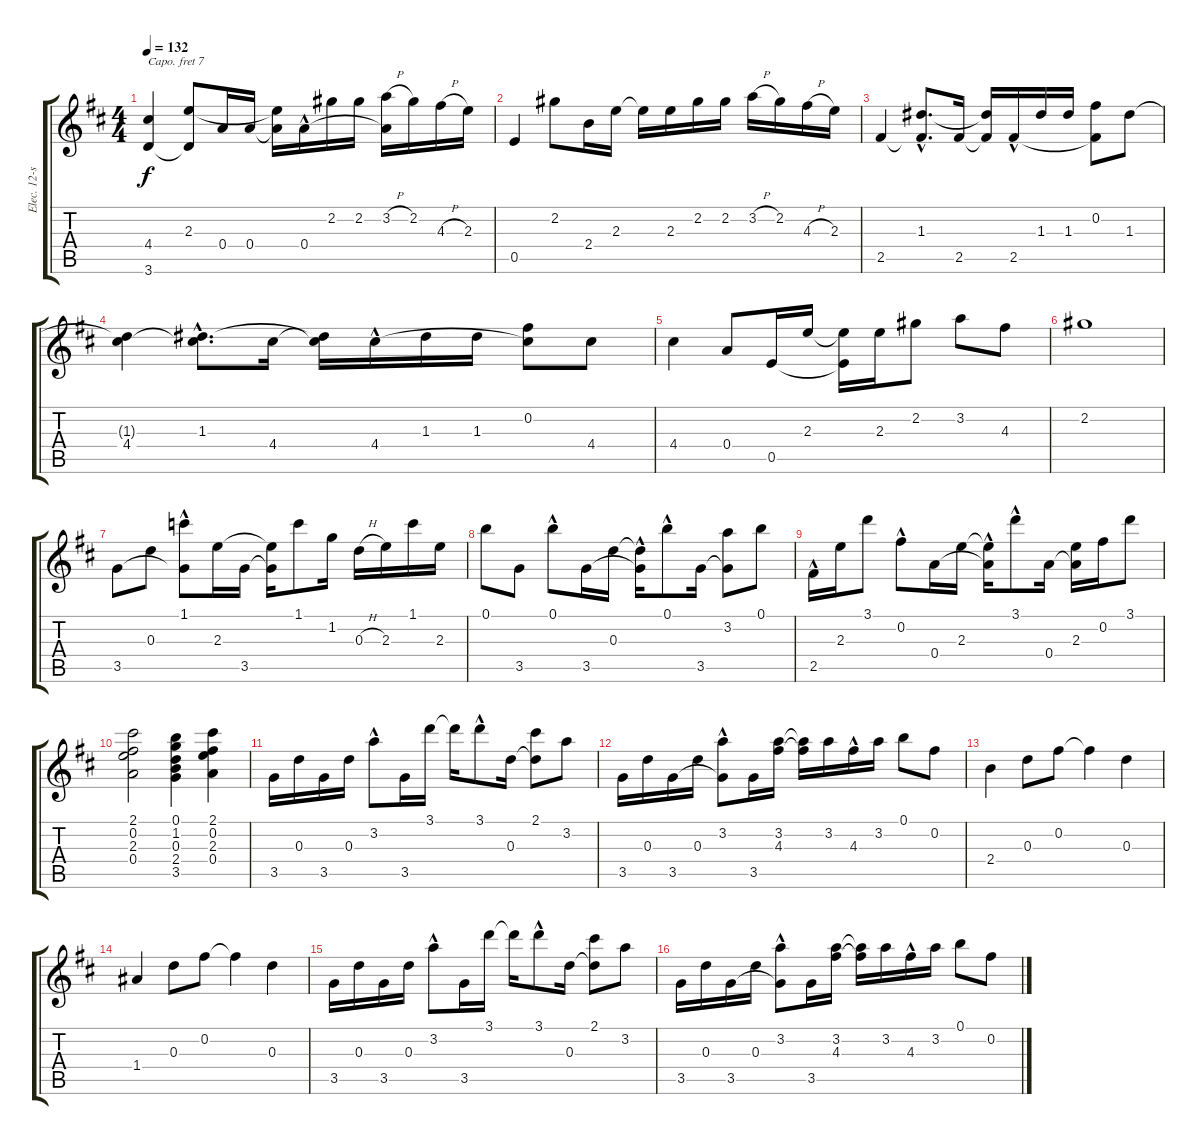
\track ("Elec. 12-str. Gtr. (Capo 7)" "Elec. 12-s") {instrument electricguitarjazz}
\staff {score tabs}
\capo 7
\tuning (E4 B3 G3 D3 A2 E2) {hide}
\ts (4 4)
\tempo 132
\clef g2
\ks d
(4.4{t} 3.6).4{dy f} (2.3 3.6{t}).8 0.4.16 0.4.16 (2.3{t} 0.4{t}).16 0.4{hac}.16 2.2.16 2.2.16 (3.2{h} 0.4{t}).16 2.2.16 4.3{h}.16 2.3.16 |
0.5.4 2.2.8 2.4.16 2.3.16 2.3{t}.16 2.3.16 2.2.16 2.2.16 3.2{h}.16 2.2.16 4.3{h}.16 2.3.16 |
2.5.4 (1.3 2.5{hac t}).8{d} 2.5.16 (1.3{t} 2.5{t}).16 2.5{hac}.16 1.3.16 1.3.16 (0.2 2.5{t}).8 1.3.8 |
(1.3{t} 4.4).4 (1.3{hac} 4.4{hac t}).8{d} 4.4.16 (1.3{t} 4.4{t}).16 4.4{hac}.16 1.3.16 1.3.16 (0.2 4.4{t}).8 4.4.8 |
4.4.4 0.4.8 0.5.16 2.3.16 (2.3{t} 0.5{t}).16 2.3.16 2.2.8 3.2.8 4.3.8 |
2.2.1 |
3.5.8 0.3.8 (1.1 3.5{hac t}).8 2.3.16 3.5.16 (2.3{t} 3.5{t}).16 1.1.8 1.2.16 0.3{h}.16 2.3.16 1.1.16 2.3.16 |
0.1.8 3.5.8 0.1{hac}.8 3.5.16 0.3.16 (0.3{t} 3.5{hac t}).16 0.1{hac}.8 3.5.16 (3.2 3.5{t}).8 0.1.8 |
2.5{hac}.16 2.3.16 3.1.8 0.2{hac}.8 0.4.16 2.3.16 (2.3{t} 0.4{hac t}).16 3.1{hac}.8 0.4.16 (2.3 0.4{t}).16 0.2.16 3.1.8 |
(2.1 0.2 2.3 0.4).2 (0.1 1.2 0.3 2.4 3.5).4 (2.1 0.2 2.3 0.4).4 |
3.5.16 0.3.16 3.5.16 0.3.16 3.2{hac}.8 3.5.16 3.1.16 3.1{t}.16 3.1{hac}.8 0.3.16 (2.1 0.3{t}).8 3.2.8 |
3.5.16 0.3.16 3.5.16 0.3.16 (3.2{hac} 3.5{t}).8 3.5.16 (3.2 4.3).16 (3.2{t} 4.3{t}).16 3.2.16 4.3{hac}.16 3.2.16 0.1.8 0.2.8 |
2.4.4 0.3.8 0.2.8 0.2{t}.4 0.3.4 |
1.4.4 0.3.8 0.2.8 0.2{t}.4 0.3.4 |
3.5.16 0.3.16 3.5.16 0.3.16 3.2{hac}.8 3.5.16 3.1.16 3.1{t}.16 3.1{hac}.8 0.3.16 (2.1 0.3{t}).8 3.2.8 |
3.5.16 0.3.16 3.5.16 0.3.16 (3.2{hac} 3.5{t}).8 3.5.16 (3.2 4.3).16 (3.2{t} 4.3{t}).16 3.2.16 4.3{hac}.16 3.2.16 0.1.8 0.2.8
